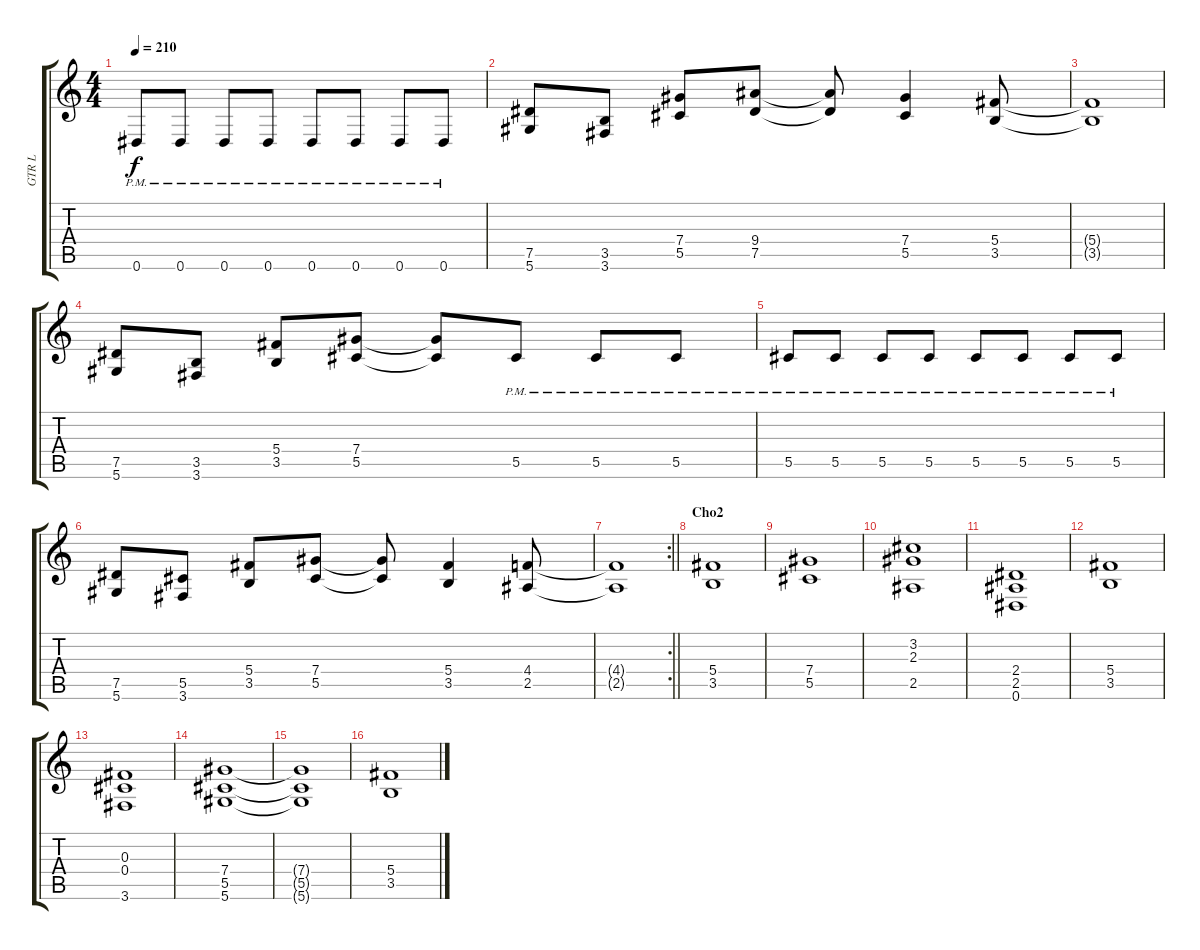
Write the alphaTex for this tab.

\track ("GTR L" "GTR L") {instrument distortionguitar}
\staff {score tabs}
\tuning (Eb4 Bb3 Gb3 Db3 Ab2 Eb2) {hide}
\ts (4 4)
\tempo 210
\clef g2
\ks c
0.6{pm}.8{dy f} 0.6{pm}.8 0.6{pm}.8 0.6{pm}.8 0.6{pm}.8 0.6{pm}.8 0.6{pm}.8 0.6{pm}.8 |
(7.5 5.6).8 (3.5 3.6).8 (7.4 5.5).8 (9.4 7.5).8 (9.4{t} 7.5{t}).8 (7.4 5.5).4 (5.4 3.5).8 |
(5.4{t} 3.5{t}).1 |
(7.5 5.6).8 (3.5 3.6).8 (5.4 3.5).8 (7.4 5.5).8 (7.4{t} 5.5{t}).8 5.5{pm}.8 5.5{pm}.8 5.5{pm}.8 |
5.5{pm}.8 5.5{pm}.8 5.5{pm}.8 5.5{pm}.8 5.5{pm}.8 5.5{pm}.8 5.5{pm}.8 5.5{pm}.8 |
(7.5 5.6).8 (5.5 3.6).8 (5.4 3.5).8 (7.4 5.5).8 (7.4{t} 5.5{t}).8 (5.4 3.5).4 (4.4 2.5).8 |
\rc 2
\barLineRight lightlight
(4.4{t} 2.5{t}).1 |
\section ("" "Cho2")
(5.4 3.5).1 |
(7.4 5.5).1 |
(3.2 2.3 2.5).1 |
(2.4 2.5 0.6).1 |
(5.4 3.5).1 |
(0.3 0.4 3.6).1 |
(7.4 5.5 5.6).1 |
(7.4{t} 5.5{t} 5.6{t}).1 |
(5.4 3.5).1
